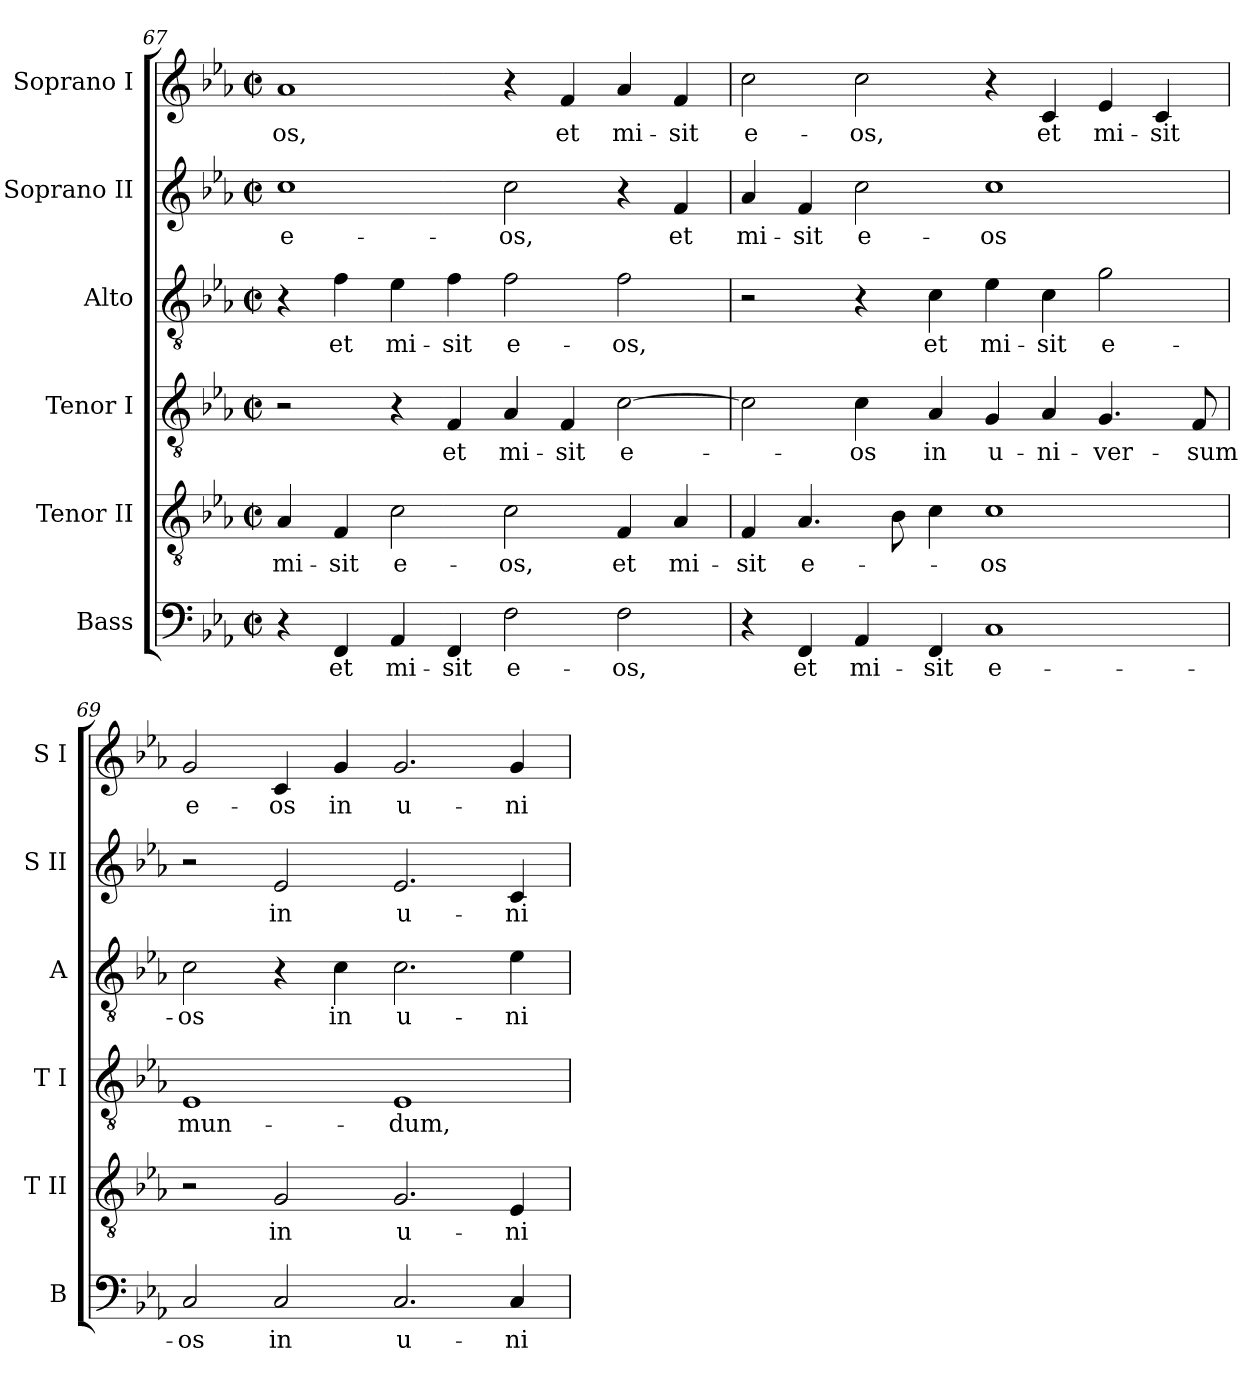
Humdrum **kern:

**kern	**text	**kern	**text	**kern	**text	**kern	**text	**kern	**text	**kern	**text
*part6	*part6	*part5	*part5	*part4	*part4	*part3	*part3	*part2	*part2	*part1	*part1
*staff6	*staff6	*staff5	*staff5	*staff4	*staff4	*staff3	*staff3	*staff2	*staff2	*staff1	*staff1
*I"Bass	*	*I"Tenor II	*	*I"Tenor I	*	*I"Alto	*	*I"Soprano II	*	*I"Soprano I	*
*I'B	*	*I'T II	*	*I'T I	*	*I'A	*	*I'S II	*	*I'S I	*
*clefF4	*	*clefGv2	*	*clefGv2	*	*clefGv2	*	*clefG2	*	*clefG2	*
*k[b-e-a-]	*	*k[b-e-a-]	*	*k[b-e-a-]	*	*k[b-e-a-]	*	*k[b-e-a-]	*	*k[b-e-a-]	*
*E-:	*	*E-:	*	*E-:	*	*E-:	*	*E-:	*	*E-:	*
*M2/2	*	*M2/2	*	*M2/2	*	*M2/2	*	*M2/2	*	*M2/2	*
*met(c|)	*	*met(c|)	*	*met(c|)	*	*met(c|)	*	*met(c|)	*	*met(c|)	*
=67	=67	=67	=67	=67	=67	=67	=67	=67	=67	=67	=67
!	!	!	!LO:LY:b:color=#000000	!	!	!	!	!	!	!	!
!	!	!	!	!	!	!	!	!	!LO:LY:b:color=#000000	!	!
!	!	!	!	!	!	!	!	!	!	!	!LO:LY:b:color=#000000
4r	.	4A-i/	mi-	2r	.	4r	.	1cci	e-	1a-i	-os,
!	!LO:LY:b:color=#000000	!	!	!	!	!	!	!	!	!	!
!	!	!	!LO:LY:b:color=#000000	!	!	!	!	!	!	!	!
!	!	!	!	!	!	!	!LO:LY:b:color=#000000	!	!	!	!
4FFi/	et	4Fi/	-sit	.	.	4fi\	et	.	.	.	.
!	!LO:LY:b:color=#000000	!	!	!	!	!	!	!	!	!	!
!	!	!	!LO:LY:b:color=#000000	!	!	!	!	!	!	!	!
!	!	!	!	!	!	!	!LO:LY:b:color=#000000	!	!	!	!
4AA-i/	mi-	2ci\	e-	4r	.	4e-i\	mi-	.	.	.	.
!	!LO:LY:b:color=#000000	!	!	!	!	!	!	!	!	!	!
!	!	!	!	!	!LO:LY:b:color=#000000	!	!	!	!	!	!
!	!	!	!	!	!	!	!LO:LY:b:color=#000000	!	!	!	!
4FFi/	-sit	.	.	4Fi/	et	4fi\	-sit	.	.	.	.
!	!LO:LY:b:color=#000000	!	!	!	!	!	!	!	!	!	!
!	!	!	!LO:LY:b:color=#000000	!	!	!	!	!	!	!	!
!	!	!	!	!	!LO:LY:b:color=#000000	!	!	!	!	!	!
!	!	!	!	!	!	!	!LO:LY:b:color=#000000	!	!	!	!
!	!	!	!	!	!	!	!	!	!LO:LY:b:color=#000000	!	!
2Fi\	e-	2ci\	-os,	4A-i/	mi-	2fi\	e-	2cci\	-os,	4r	.
!	!	!	!	!	!LO:LY:b:color=#000000	!	!	!	!	!	!
!	!	!	!	!	!	!	!	!	!	!	!LO:LY:b:color=#000000
.	.	.	.	4Fi/	-sit	.	.	.	.	4fi/	et
!	!LO:LY:b:color=#000000	!	!	!	!	!	!	!	!	!	!
!	!	!	!LO:LY:b:color=#000000	!	!	!	!	!	!	!	!
!	!	!	!	!	!LO:LY:b:color=#000000	!	!	!	!	!	!
!	!	!	!	!	!	!	!LO:LY:b:color=#000000	!	!	!	!
!	!	!	!	!	!	!	!	!	!	!	!LO:LY:b:color=#000000
2Fi\	-os,	4Fi/	et	[>2ci\	e-	2fi\	-os,	4r	.	4a-i/	mi-
!	!	!	!LO:LY:b:color=#000000	!	!	!	!	!	!	!	!
!	!	!	!	!	!	!	!	!	!LO:LY:b:color=#000000	!	!
!	!	!	!	!	!	!	!	!	!	!	!LO:LY:b:color=#000000
.	.	4A-i/	mi-	.	.	.	.	4fi/	et	4fi/	-sit
!!LO:LB:g=z
=68	=68	=68	=68	=68	=68	=68	=68	=68	=68	=68	=68
!	!	!	!LO:LY:b:color=#000000	!	!	!	!	!	!	!	!
!	!	!	!	!	!	!	!	!	!LO:LY:b:color=#000000	!	!
!	!	!	!	!	!	!	!	!	!	!	!LO:LY:b:color=#000000
4r	.	4Fi/	-sit	2ci\]	.	2r	.	4a-i/	mi-	2cci\	e-
!	!LO:LY:b:color=#000000	!	!	!	!	!	!	!	!	!	!
!	!	!	!LO:LY:b:color=#000000	!	!	!	!	!	!	!	!
!	!	!	!	!	!	!	!	!	!LO:LY:b:color=#000000	!	!
4FFi/	et	4.A-i/	e-	.	.	.	.	4fi/	-sit	.	.
!	!LO:LY:b:color=#000000	!	!	!	!	!	!	!	!	!	!
!	!	!	!	!	!LO:LY:b:color=#000000	!	!	!	!	!	!
!	!	!	!	!	!	!	!	!	!LO:LY:b:color=#000000	!	!
!	!	!	!	!	!	!	!	!	!	!	!LO:LY:b:color=#000000
4AA-i/	mi-	.	.	4ci\	-os	4r	.	2cci\	e-	2cci\	-os,
.	.	8B-i\	.	.	.	.	.	.	.	.	.
!	!LO:LY:b:color=#000000	!	!	!	!	!	!	!	!	!	!
!	!	!	!	!	!LO:LY:b:color=#000000	!	!	!	!	!	!
!	!	!	!	!	!	!	!LO:LY:b:color=#000000	!	!	!	!
4FFi/	-sit	4ci\	.	4A-i/	in	4ci\	et	.	.	.	.
!	!LO:LY:b:color=#000000	!	!	!	!	!	!	!	!	!	!
!	!	!	!LO:LY:b:color=#000000	!	!	!	!	!	!	!	!
!	!	!	!	!	!LO:LY:b:color=#000000	!	!	!	!	!	!
!	!	!	!	!	!	!	!LO:LY:b:color=#000000	!	!	!	!
!	!	!	!	!	!	!	!	!	!LO:LY:b:color=#000000	!	!
1Ci	e-	1ci	-os	4Gi/	u-	4e-i\	mi-	1cci	-os	4r	.
!	!	!	!	!	!LO:LY:b:color=#000000	!	!	!	!	!	!
!	!	!	!	!	!	!	!LO:LY:b:color=#000000	!	!	!	!
!	!	!	!	!	!	!	!	!	!	!	!LO:LY:b:color=#000000
.	.	.	.	4A-i/	-ni-	4ci\	-sit	.	.	4ci/	et
!	!	!	!	!	!LO:LY:b:color=#000000	!	!	!	!	!	!
!	!	!	!	!	!	!	!LO:LY:b:color=#000000	!	!	!	!
!	!	!	!	!	!	!	!	!	!	!	!LO:LY:b:color=#000000
.	.	.	.	4.Gi/	-ver-	2gi\	e-	.	.	4e-i/	mi-
!	!	!	!	!	!	!	!	!	!	!	!LO:LY:b:color=#000000
.	.	.	.	.	.	.	.	.	.	4ci/	-sit
!	!	!	!	!	!LO:LY:b:color=#000000	!	!	!	!	!	!
.	.	.	.	8Fi/	-sum	.	.	.	.	.	.
=69	=69	=69	=69	=69	=69	=69	=69	=69	=69	=69	=69
!	!LO:LY:b:color=#000000	!	!	!	!	!	!	!	!	!	!
!	!	!	!	!	!LO:LY:b:color=#000000	!	!	!	!	!	!
!	!	!	!	!	!	!	!LO:LY:b:color=#000000	!	!	!	!
!	!	!	!	!	!	!	!	!	!	!	!LO:LY:b:color=#000000
2Ci/	-os	2r	.	1E-i	mun-	2ci\	-os	2r	.	2gi/	e-
!	!LO:LY:b:color=#000000	!	!	!	!	!	!	!	!	!	!
!	!	!	!LO:LY:b:color=#000000	!	!	!	!	!	!	!	!
!	!	!	!	!	!	!	!	!	!LO:LY:b:color=#000000	!	!
!	!	!	!	!	!	!	!	!	!	!	!LO:LY:b:color=#000000
2Ci/	in	2Gi/	in	.	.	4r	.	2e-i/	in	4ci/	-os
!	!	!	!	!	!	!	!LO:LY:b:color=#000000	!	!	!	!
!	!	!	!	!	!	!	!	!	!	!	!LO:LY:b:color=#000000
.	.	.	.	.	.	4ci\	in	.	.	4gi/	in
!	!LO:LY:b:color=#000000	!	!	!	!	!	!	!	!	!	!
!	!	!	!LO:LY:b:color=#000000	!	!	!	!	!	!	!	!
!	!	!	!	!	!LO:LY:b:color=#000000	!	!	!	!	!	!
!	!	!	!	!	!	!	!LO:LY:b:color=#000000	!	!	!	!
!	!	!	!	!	!	!	!	!	!LO:LY:b:color=#000000	!	!
!	!	!	!	!	!	!	!	!	!	!	!LO:LY:b:color=#000000
2.Ci/	u-	2.Gi/	u-	1E-i	-dum,	2.ci\	u-	2.e-i/	u-	2.gi/	u-
!	!LO:LY:b:color=#000000	!	!	!	!	!	!	!	!	!	!
!	!	!	!LO:LY:b:color=#000000	!	!	!	!	!	!	!	!
!	!	!	!	!	!	!	!LO:LY:b:color=#000000	!	!	!	!
!	!	!	!	!	!	!	!	!	!LO:LY:b:color=#000000	!	!
!	!	!	!	!	!	!	!	!	!	!	!LO:LY:b:color=#000000
4Ci/	-ni-	4E-i/	-ni-	.	.	4e-i\	-ni-	4ci/	-ni-	4gi/	-ni-
=	=	=	=	=	=	=	=	=	=	=	=
*-	*-	*-	*-	*-	*-	*-	*-	*-	*-	*-	*-
